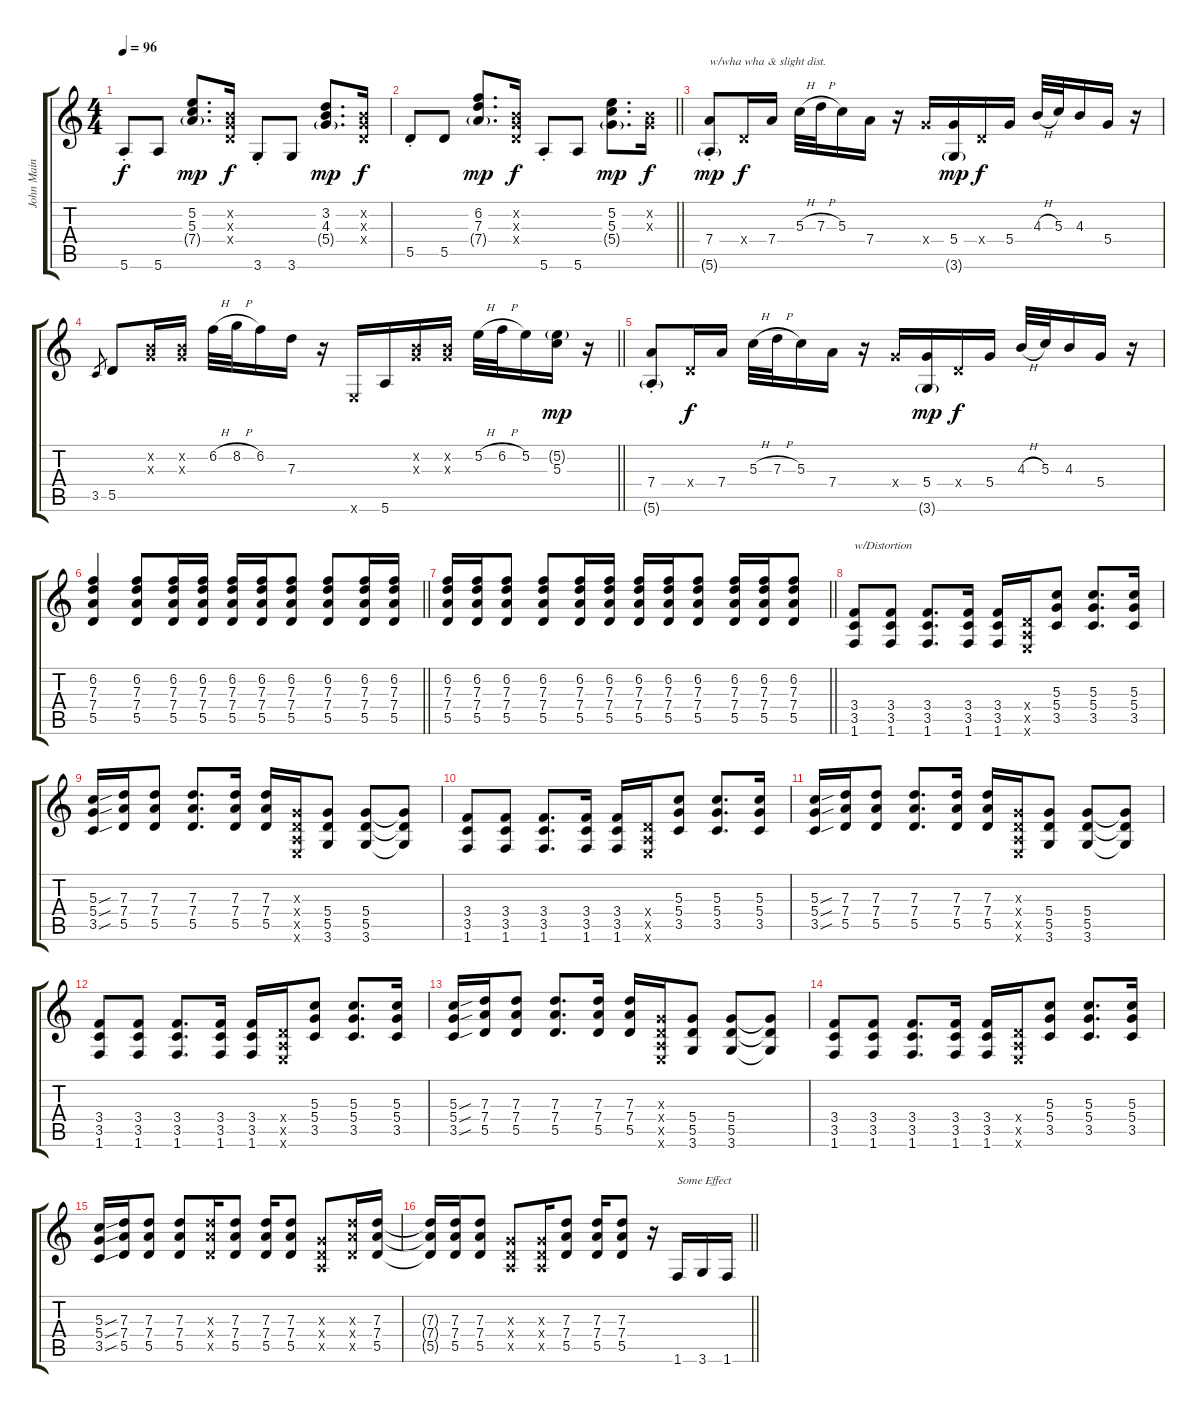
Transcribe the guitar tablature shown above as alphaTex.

\track ("John Main guitar" "John Main ") {instrument electricguitarclean}
\staff {score tabs}
\tuning (E4 B3 G3 D3 A2 E2) {hide}
\ts (4 4)
\tempo 96
\clef g2
\ks c
5.6{st}.8{dy f} 5.6.8 (5.2 5.3 7.4{g}).8{d dy mp} (0.2{x} 0.3{x} 0.4{x}).16{dy f} 3.6{st}.8 3.6.8 (3.2 4.3 5.4{g}).8{d dy mp} (0.2{x} 0.3{x} 0.4{x}).16{dy f} |
\barLineRight lightlight
5.5{st}.8 5.5.8 (6.2 7.3 7.4{g}).8{d dy mp} (0.2{x} 0.3{x} 0.4{x}).16{dy f} 5.6{st}.8 5.6.8 (5.2 5.3 5.4{g}).8{d dy mp} (0.2{x} 0.3{x}).16{dy f} |
(7.4 5.6{g st}).8{txt "w/wha wha & slight dist." dy mp volume 11 instrument distortionguitar} 0.4{x}.16{dy f} 7.4.16 5.3{h}.32 7.3{h}.32 5.3.16 7.4.16 r.16 5.4{x}.16 (5.4 3.6{g}).16{dy mp} 0.4{x}.16{dy f} 5.4.16 4.3{h}.32 5.3.32 4.3.16 5.4.16 r.16 |
\barLineRight lightlight
3.5.8{gr} 5.5.8 (0.2{x} 0.3{x}).16 (0.2{x} 0.3{x}).16 6.2{h}.32 8.2{h}.32 6.2.16 7.3.16 r.16 0.6{x}.16 5.6.16 (0.2{x} 0.3{x}).16 (0.2{x} 0.3{x}).16 5.2{h}.32 6.2{h}.32 5.2.16 (5.2{g} 5.3).16{dy mp} r.16 |
(7.4 5.6{g st}).8 0.4{x}.16{dy f} 7.4.16 5.3{h}.32 7.3{h}.32 5.3.16 7.4.16 r.16 5.4{x}.16 (5.4 3.6{g}).16{dy mp} 0.4{x}.16{dy f} 5.4.16 4.3{h}.32 5.3.32 4.3.16 5.4.16 r.16 |
\barLineRight lightlight
(6.2 7.3 7.4 5.5).4{volume 14 instrument electricguitarclean} (6.2 7.3 7.4 5.5).8 (6.2 7.3 7.4 5.5).16 (6.2 7.3 7.4 5.5).16 (6.2 7.3 7.4 5.5).16 (6.2 7.3 7.4 5.5).16 (6.2 7.3 7.4 5.5).8 (6.2 7.3 7.4 5.5).8 (6.2 7.3 7.4 5.5).16 (6.2 7.3 7.4 5.5).16 |
\barLineRight lightlight
(6.2 7.3 7.4 5.5).16 (6.2 7.3 7.4 5.5).16 (6.2 7.3 7.4 5.5).8 (6.2 7.3 7.4 5.5).8 (6.2 7.3 7.4 5.5).16 (6.2 7.3 7.4 5.5).16 (6.2 7.3 7.4 5.5).16 (6.2 7.3 7.4 5.5).16 (6.2 7.3 7.4 5.5).8 (6.2 7.3 7.4 5.5).16 (6.2 7.3 7.4 5.5).16 (6.2 7.3 7.4 5.5).8 |
(3.4 3.5 1.6).8{txt "w/Distortion" instrument distortionguitar} (3.4 3.5 1.6).8 (3.4 3.5 1.6).8{d} (3.4 3.5 1.6).16 (3.4 3.5 1.6).16 (0.4{x} 0.5{x} 0.6{x}).16 (5.3 5.4 3.5).8 (5.3 5.4 3.5).8{d} (5.3 5.4 3.5).16 |
(5.3{sou} 5.4{sou} 3.5{sou}).16 (7.3 7.4 5.5).16 (7.3 7.4 5.5).8 (7.3 7.4 5.5).8{d} (7.3 7.4 5.5).16 (7.3 7.4 5.5).16 (0.3{x} 0.4{x} 0.5{x} 0.6{x}).16 (5.4 5.5 3.6).8 (5.4 5.5 3.6).8 (5.4{t} 5.5{t} 3.6{t}).8 |
(3.4 3.5 1.6).8 (3.4 3.5 1.6).8 (3.4 3.5 1.6).8{d} (3.4 3.5 1.6).16 (3.4 3.5 1.6).16 (0.4{x} 0.5{x} 0.6{x}).16 (5.3 5.4 3.5).8 (5.3 5.4 3.5).8{d} (5.3 5.4 3.5).16 |
(5.3{sou} 5.4{sou} 3.5{sou}).16 (7.3 7.4 5.5).16 (7.3 7.4 5.5).8 (7.3 7.4 5.5).8{d} (7.3 7.4 5.5).16 (7.3 7.4 5.5).16 (0.3{x} 0.4{x} 0.5{x} 0.6{x}).16 (5.4 5.5 3.6).8 (5.4 5.5 3.6).8 (5.4{t} 5.5{t} 3.6{t}).8 |
(3.4 3.5 1.6).8 (3.4 3.5 1.6).8 (3.4 3.5 1.6).8{d} (3.4 3.5 1.6).16 (3.4 3.5 1.6).16 (0.4{x} 0.5{x} 0.6{x}).16 (5.3 5.4 3.5).8 (5.3 5.4 3.5).8{d} (5.3 5.4 3.5).16 |
(5.3{sou} 5.4{sou} 3.5{sou}).16 (7.3 7.4 5.5).16 (7.3 7.4 5.5).8 (7.3 7.4 5.5).8{d} (7.3 7.4 5.5).16 (7.3 7.4 5.5).16 (0.3{x} 0.4{x} 0.5{x} 0.6{x}).16 (5.4 5.5 3.6).8 (5.4 5.5 3.6).8 (5.4{t} 5.5{t} 3.6{t}).8 |
(3.4 3.5 1.6).8 (3.4 3.5 1.6).8 (3.4 3.5 1.6).8{d} (3.4 3.5 1.6).16 (3.4 3.5 1.6).16 (0.4{x} 0.5{x} 0.6{x}).16 (5.3 5.4 3.5).8 (5.3 5.4 3.5).8{d} (5.3 5.4 3.5).16 |
(5.3{sou} 5.4{sou} 3.5{sou}).16 (7.3 7.4 5.5).16 (7.3 7.4 5.5).8 (7.3 7.4 5.5).8 (7.3{x} 7.4{x} 5.5{x}).16 (7.3 7.4 5.5).8 (7.3 7.4 5.5).16 (7.3 7.4 5.5).8 (0.3{x} 0.4{x} 0.5{x}).8 (7.3{x} 7.4{x} 5.5{x}).16 (7.3 7.4 5.5).16 |
\barLineRight lightlight
(7.3{t} 7.4{t} 5.5{t}).16 (7.3 7.4 5.5).16 (7.3 7.4 5.5).8 (0.3{x} 0.4{x} 0.5{x}).8 (0.3{x} 0.4{x} 0.5{x}).16 (7.3 7.4 5.5).8 (7.3 7.4 5.5).16 (7.3 7.4 5.5).8 r.16 1.6.16{txt "Some Effect" instrument electricguitarclean} 3.6.16 1.6.16
